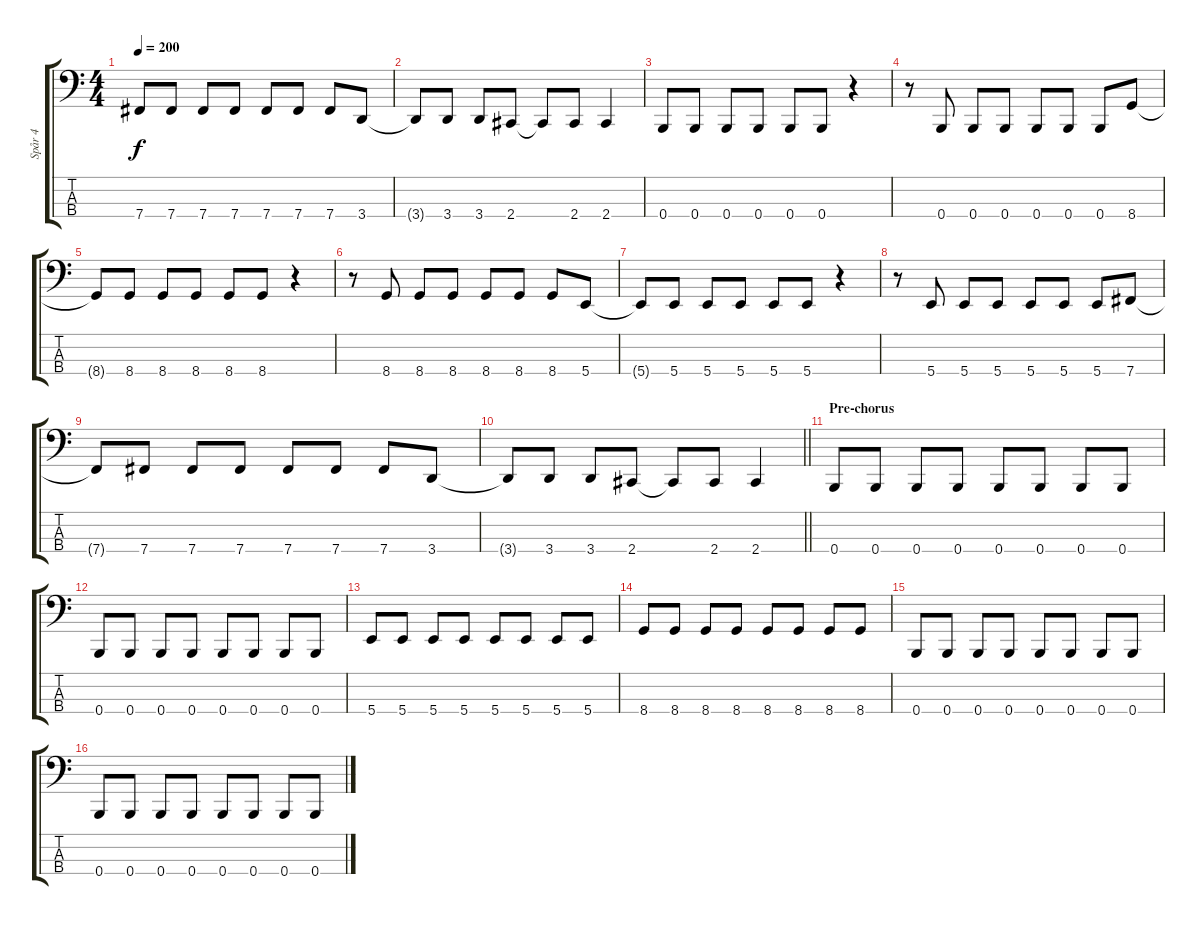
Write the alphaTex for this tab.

\track ("Spår 4" "Spår 4") {instrument electricbasspick}
\staff {score tabs}
\tuning (E2 B1 Gb1 B0) {hide}
\ts (4 4)
\tempo 200
\clef f4
\ks c
7.4{t}.8{dy f} 7.4.8 7.4.8 7.4.8 7.4.8 7.4.8 7.4.8 3.4.8 |
3.4{t}.8 3.4.8 3.4.8 2.4.8 2.4{t}.8 2.4.8 2.4.4 |
0.4.8 0.4.8 0.4.8 0.4.8 0.4.8 0.4.8 r.4 |
r.8 0.4.8 0.4.8 0.4.8 0.4.8 0.4.8 0.4.8 8.4.8 |
8.4{t}.8 8.4.8 8.4.8 8.4.8 8.4.8 8.4.8 r.4 |
r.8 8.4.8 8.4.8 8.4.8 8.4.8 8.4.8 8.4.8 5.4.8 |
5.4{t}.8 5.4.8 5.4.8 5.4.8 5.4.8 5.4.8 r.4 |
r.8 5.4.8 5.4.8 5.4.8 5.4.8 5.4.8 5.4.8 7.4.8 |
7.4{t}.8 7.4.8 7.4.8 7.4.8 7.4.8 7.4.8 7.4.8 3.4.8 |
\barLineRight lightlight
3.4{t}.8 3.4.8 3.4.8 2.4.8 2.4{t}.8 2.4.8 2.4.4 |
\section ("" "Pre-chorus")
0.4.8 0.4.8 0.4.8 0.4.8 0.4.8 0.4.8 0.4.8 0.4.8 |
0.4.8 0.4.8 0.4.8 0.4.8 0.4.8 0.4.8 0.4.8 0.4.8 |
5.4.8 5.4.8 5.4.8 5.4.8 5.4.8 5.4.8 5.4.8 5.4.8 |
8.4.8 8.4.8 8.4.8 8.4.8 8.4.8 8.4.8 8.4.8 8.4.8 |
0.4.8 0.4.8 0.4.8 0.4.8 0.4.8 0.4.8 0.4.8 0.4.8 |
0.4.8 0.4.8 0.4.8 0.4.8 0.4.8 0.4.8 0.4.8 0.4.8
